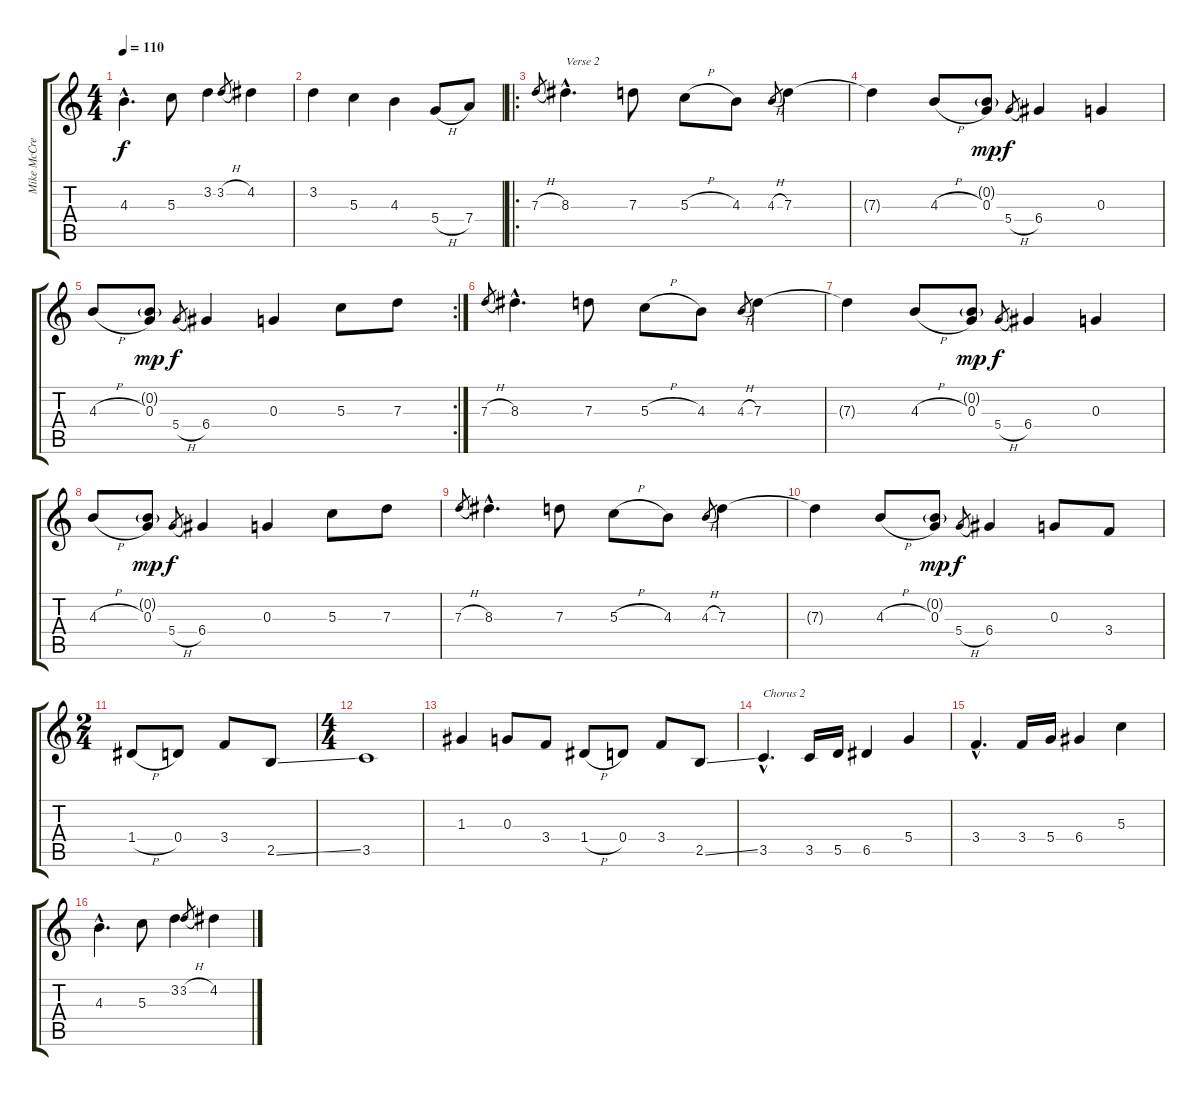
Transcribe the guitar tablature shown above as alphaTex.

\track ("Mike McCready" "Mike McCre") {instrument electricguitarclean}
\staff {score tabs}
\tuning (E4 B3 G3 D3 A2 E2) {hide}
\ts (4 4)
\tempo 110
\clef g2
\ks c
4.3{hac}.4{d dy f} 5.3.8 3.2.4 3.2{h}.8{gr} 4.2.4 |
3.2.4 5.3.4 4.3.4 5.4{h}.8 7.4.8 |
\ro
7.3{h}.8{gr} 8.3{hac}.4{d txt "Verse 2"} 7.3.8 5.3{h}.8 4.3.8 4.3{h}.8{gr} 7.3.4 |
7.3{t}.4 4.3{h}.8 (0.2{g} 0.3).8{dy mp} 5.4{h}.8{gr dy f} 6.4.4 0.3.4 |
\rc 2
4.3{h}.8 (0.2{g} 0.3).8{dy mp} 5.4{h}.8{gr dy f} 6.4.4 0.3.4 5.3.8 7.3.8 |
7.3{h}.8{gr} 8.3{hac}.4{d} 7.3.8 5.3{h}.8 4.3.8 4.3{h}.8{gr} 7.3.4 |
7.3{t}.4 4.3{h}.8 (0.2{g} 0.3).8{dy mp} 5.4{h}.8{gr dy f} 6.4.4 0.3.4 |
4.3{h}.8 (0.2{g} 0.3).8{dy mp} 5.4{h}.8{gr dy f} 6.4.4 0.3.4 5.3.8 7.3.8 |
7.3{h}.8{gr} 8.3{hac}.4{d} 7.3.8 5.3{h}.8 4.3.8 4.3{h}.8{gr} 7.3.4 |
7.3{t}.4 4.3{h}.8 (0.2{g} 0.3).8{dy mp} 5.4{h}.8{gr dy f} 6.4.4 0.3.8 3.4.8 |
\ts (2 4)
1.4{h}.8 0.4.8 3.4.8 2.5{ss}.8 |
\ts (4 4)
3.5.1 |
1.3.4 0.3.8 3.4.8 1.4{h}.8 0.4.8 3.4.8 2.5{ss}.8 |
3.5{hac}.4{d txt "Chorus 2"} 3.5.16 5.5.16 6.5.4 5.4.4 |
3.4{hac}.4{d} 3.4.16 5.4.16 6.4.4 5.3.4 |
4.3{hac}.4{d} 5.3.8 3.2.4 3.2{h}.8{gr} 4.2.4
